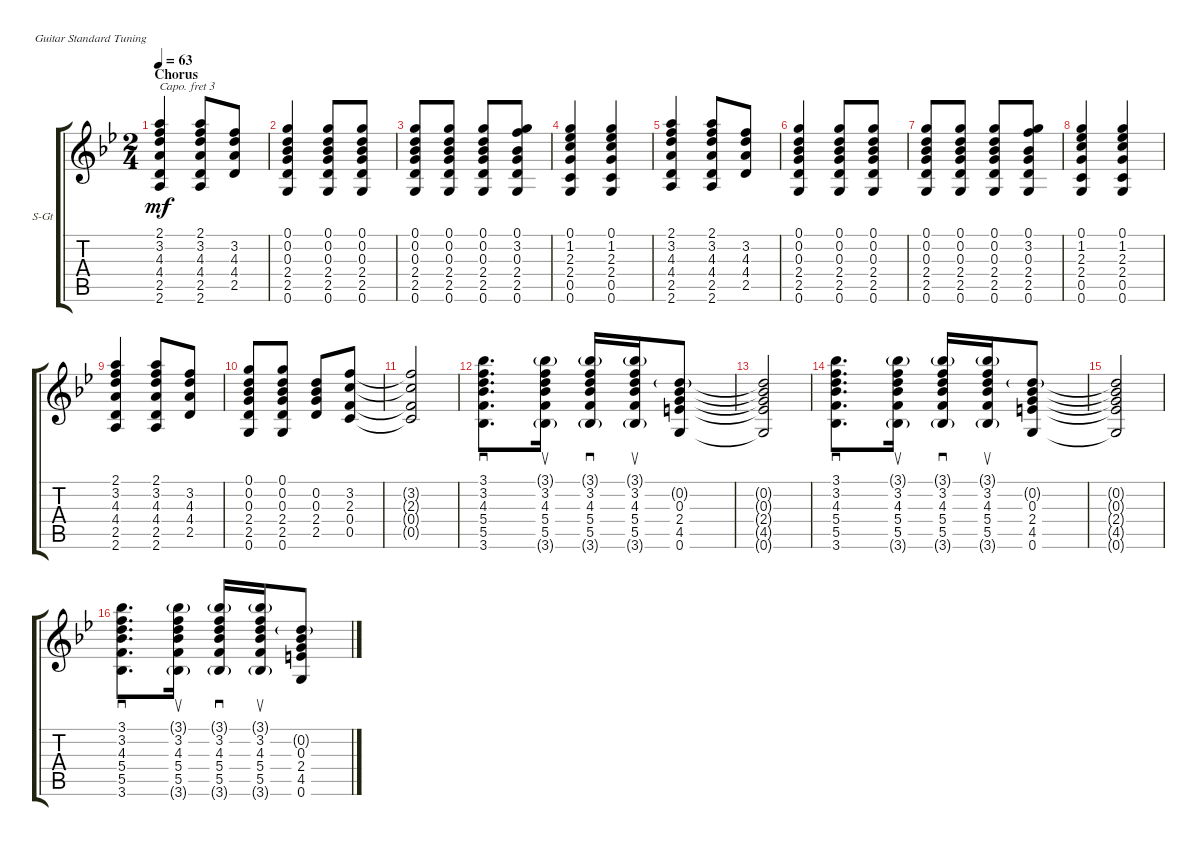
\defaultSystemsLayout 4
\bracketExtendMode groupsimilarinstruments
\firstSystemTrackNameOrientation horizontal
\otherSystemsTrackNameOrientation horizontal
\track ("Steel Guitar" "S-Gt") {instrument acousticguitarsteel}
\staff {score tabs}
\capo 3
\tuning (E4 B3 G3 D3 A2 E2)
\ts (2 4)
\section ("" "Chorus")
\tempo 63
\clef g2
\ks bb
(2.6 2.5 4.4 4.3 3.2 2.1).4{dy mf} (2.6 2.5 4.4 4.3 3.2 2.1).8 (2.5 4.4 4.3 3.2).8 |
(0.6 2.5 2.4 0.3 0.2 0.1).4 (0.6 2.5 2.4 0.3 0.2 0.1).8 (0.6 2.5 2.4 0.3 0.2 0.1).8 |
(0.6 2.5 2.4 0.3 0.2 0.1).8 (0.6 2.5 2.4 0.3 0.2 0.1).8 (0.6 2.5 2.4 0.3 0.2 0.1).8 (0.6 2.5 2.4 0.3 3.2 0.1).8 |
(0.6 0.5 2.4 2.3 1.2 0.1).4 (0.6 0.5 2.4 2.3 1.2 0.1).4 |
(2.6 2.5 4.4 4.3 3.2 2.1).4 (2.6 2.5 4.4 4.3 3.2 2.1).8 (2.5 4.4 4.3 3.2).8 |
(0.6 2.5 2.4 0.3 0.2 0.1).4 (0.6 2.5 2.4 0.3 0.2 0.1).8 (0.6 2.5 2.4 0.3 0.2 0.1).8 |
(0.6 2.5 2.4 0.3 0.2 0.1).8 (0.6 2.5 2.4 0.3 0.2 0.1).8 (0.6 2.5 2.4 0.3 0.2 0.1).8 (0.6 2.5 2.4 0.3 3.2 0.1).8 |
(0.6 0.5 2.4 2.3 1.2 0.1).4 (0.6 0.5 2.4 2.3 1.2 0.1).4 |
(2.6 2.5 4.4 4.3 3.2 2.1).4 (2.6 2.5 4.4 4.3 3.2 2.1).8 (2.5 4.4 4.3 3.2).8 |
(0.6 2.5 2.4 0.3 0.2 0.1).8 (0.6 2.5 2.4 0.3 0.2 0.1).8 (2.5 2.4 0.3 0.2).8 (0.5 0.4 2.3 3.2).8 |
(0.5{t} 0.4{t} 2.3{t} 3.2{t}).2 |
(3.6 5.5 5.4 4.3 3.2 3.1).8{d sd} (3.6{g} 5.5 5.4 4.3 3.2 3.1{g}).16{su} (3.6{g} 5.5 5.4 4.3 3.2 3.1{g}).16{sd} (3.6{g} 5.5 5.4 4.3 3.2 3.1{g}).16{su} (0.6 4.5 2.4 0.3 0.2{g}).8 |
(0.6{t} 4.5{t} 2.4{t} 0.3{t} 0.2{t}).2 |
(3.6 5.5 5.4 4.3 3.2 3.1).8{d sd} (3.6{g} 5.5 5.4 4.3 3.2 3.1{g}).16{su} (3.6{g} 5.5 5.4 4.3 3.2 3.1{g}).16{sd} (3.6{g} 5.5 5.4 4.3 3.2 3.1{g}).16{su} (0.6 4.5 2.4 0.3 0.2{g}).8 |
(0.6{t} 4.5{t} 2.4{t} 0.3{t} 0.2{t}).2 |
(3.6 5.5 5.4 4.3 3.2 3.1).8{d sd} (3.6{g} 5.5 5.4 4.3 3.2 3.1{g}).16{su} (3.6{g} 5.5 5.4 4.3 3.2 3.1{g}).16{sd} (3.6{g} 5.5 5.4 4.3 3.2 3.1{g}).16{su} (0.6 4.5 2.4 0.3 0.2{g}).8
